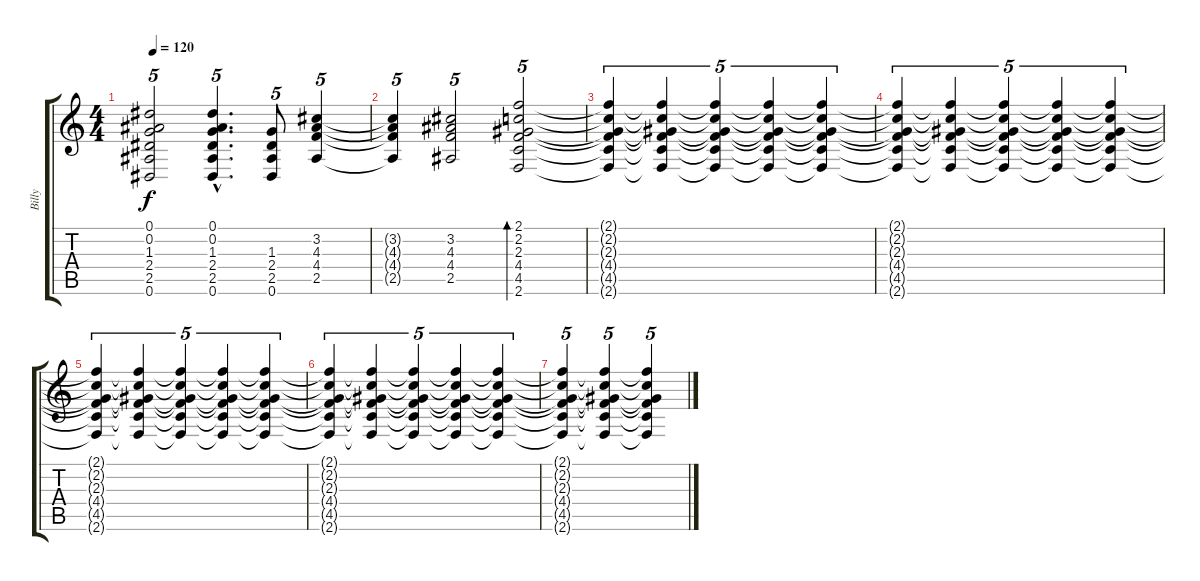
\track ("Billy" "Billy") {instrument overdrivenguitar}
\staff {score tabs}
\tuning (Eb4 Bb3 Gb3 Db3 Ab2 Eb2) {hide}
\ts (4 4)
\tempo 120
\clef g2
\ks c
(0.1 0.2 1.3 2.4 2.5 0.6).2{tu (5 4) dy f} (0.1{hac} 0.2{hac} 1.3{hac} 2.4{hac} 2.5{hac} 0.6{hac}).4{d tu (5 4)} (1.3 2.4 2.5 0.6).8{tu (5 4)} (3.2 4.3 4.4 2.5).4{tu (5 4)} |
(3.2{t} 4.3{t} 4.4{t} 2.5{t}).4{tu (5 4)} (3.2 4.3 4.4 2.5).2{tu (5 4)} (2.1 2.2 2.3 4.4 4.5 2.6).2{tu (5 4) bd 120} |
(2.1{t} 2.2{t} 2.3{t} 4.4{t} 4.5{t} 2.6{t}).4{tu (5 4)} (2.1{t} 2.2{t} 2.3{t} 4.4{t} 4.5{t} 2.6{t}).4{tu (5 4)} (2.1{t} 2.2{t} 2.3{t} 4.4{t} 4.5{t} 2.6{t}).4{tu (5 4)} (2.1{t} 2.2{t} 2.3{t} 4.4{t} 4.5{t} 2.6{t}).4{tu (5 4)} (2.1{t} 2.2{t} 2.3{t} 4.4{t} 4.5{t} 2.6{t}).4{tu (5 4)} |
(2.1{t} 2.2{t} 2.3{t} 4.4{t} 4.5{t} 2.6{t}).4{tu (5 4)} (2.1{t} 2.2{t} 2.3{t} 4.4{t} 4.5{t} 2.6{t}).4{tu (5 4) volume 6} (2.1{t} 2.2{t} 2.3{t} 4.4{t} 4.5{t} 2.6{t}).4{tu (5 4)} (2.1{t} 2.2{t} 2.3{t} 4.4{t} 4.5{t} 2.6{t}).4{tu (5 4)} (2.1{t} 2.2{t} 2.3{t} 4.4{t} 4.5{t} 2.6{t}).4{tu (5 4)} |
(2.1{t} 2.2{t} 2.3{t} 4.4{t} 4.5{t} 2.6{t}).4{tu (5 4)} (2.1{t} 2.2{t} 2.3{t} 4.4{t} 4.5{t} 2.6{t}).4{tu (5 4)} (2.1{t} 2.2{t} 2.3{t} 4.4{t} 4.5{t} 2.6{t}).4{tu (5 4)} (2.1{t} 2.2{t} 2.3{t} 4.4{t} 4.5{t} 2.6{t}).4{tu (5 4)} (2.1{t} 2.2{t} 2.3{t} 4.4{t} 4.5{t} 2.6{t}).4{tu (5 4) volume 4} |
(2.1{t} 2.2{t} 2.3{t} 4.4{t} 4.5{t} 2.6{t}).4{tu (5 4)} (2.1{t} 2.2{t} 2.3{t} 4.4{t} 4.5{t} 2.6{t}).4{tu (5 4)} (2.1{t} 2.2{t} 2.3{t} 4.4{t} 4.5{t} 2.6{t}).4{tu (5 4)} (2.1{t} 2.2{t} 2.3{t} 4.4{t} 4.5{t} 2.6{t}).4{tu (5 4)} (2.1{t} 2.2{t} 2.3{t} 4.4{t} 4.5{t} 2.6{t}).4{tu (5 4)} |
(2.1{t} 2.2{t} 2.3{t} 4.4{t} 4.5{t} 2.6{t}).4{tu (5 4)} (2.1{t} 2.2{t} 2.3{t} 4.4{t} 4.5{t} 2.6{t}).4{tu (5 4)} (2.1{t} 2.2{t} 2.3{t} 4.4{t} 4.5{t} 2.6{t}).4{tu (5 4) volume 3}
